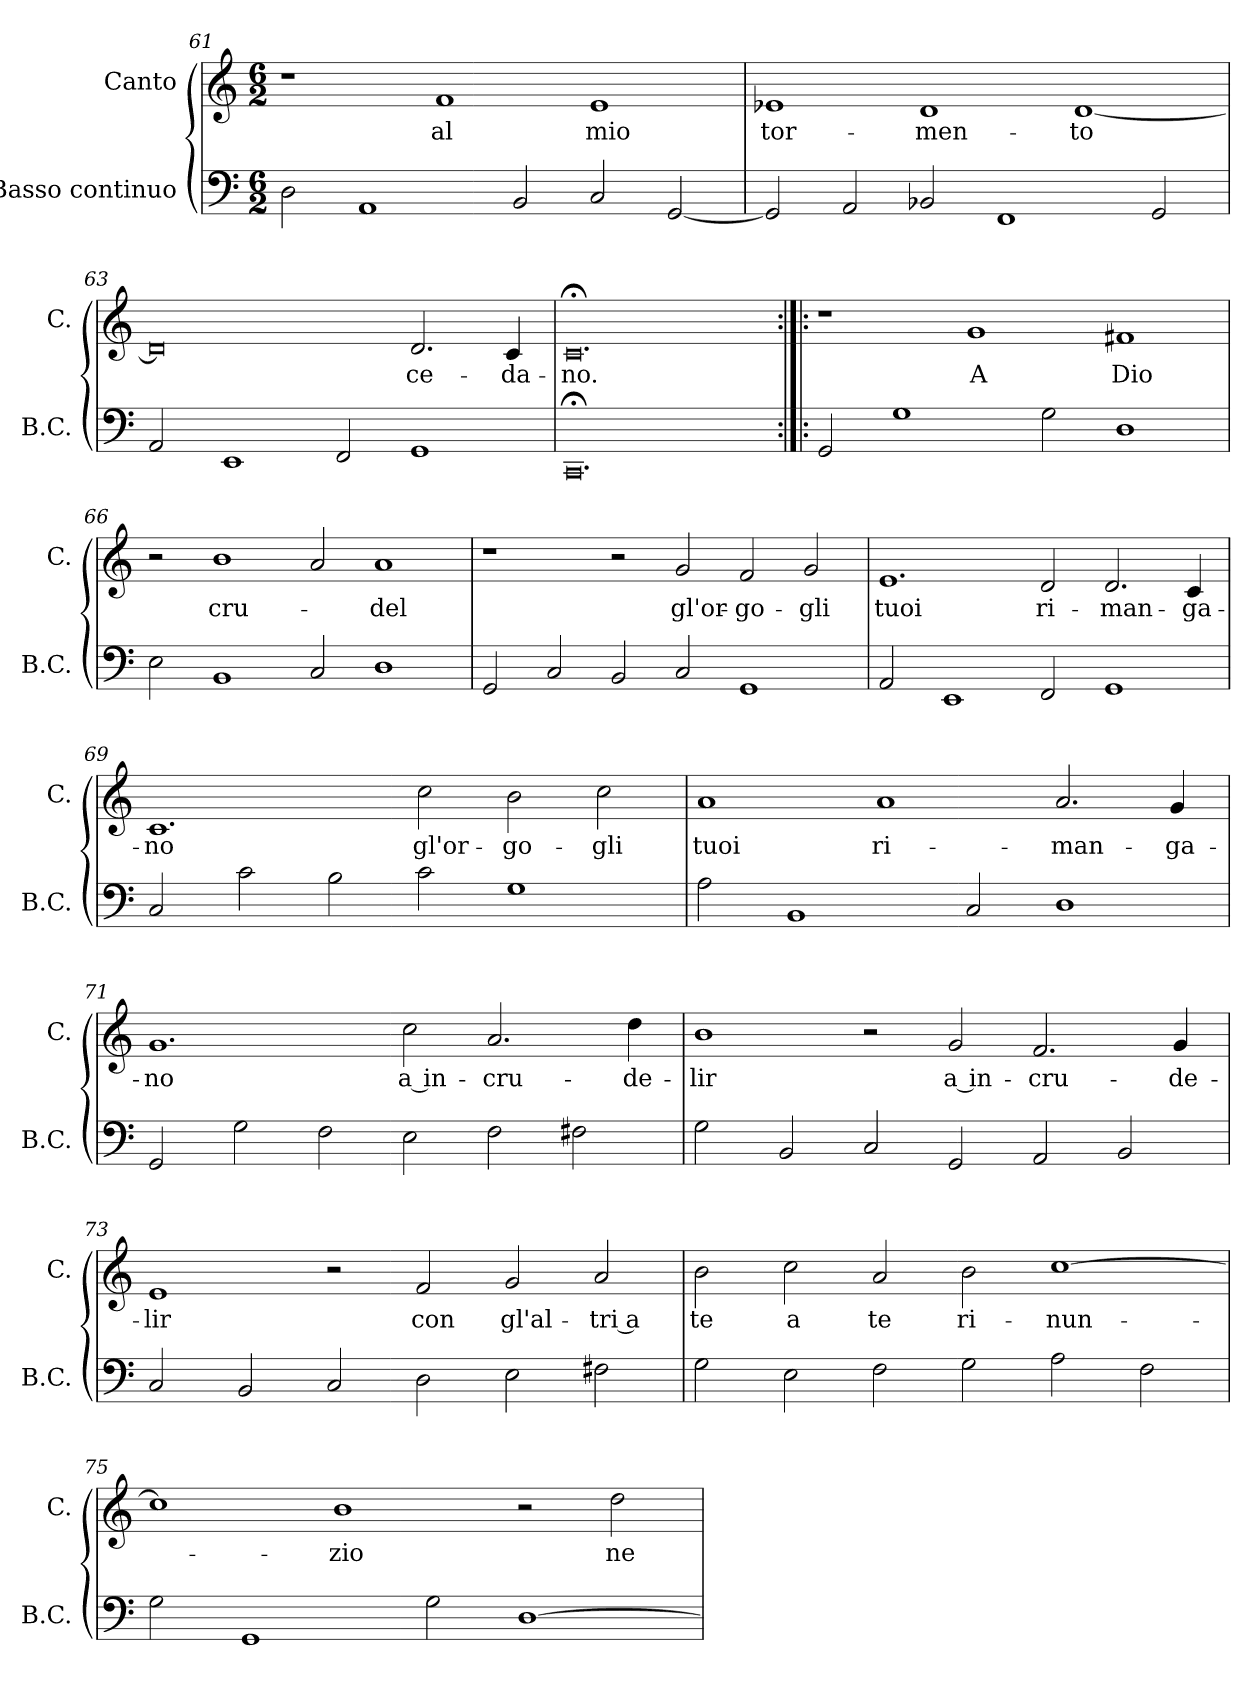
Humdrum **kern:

**kern	**kern	**text
*part2	*part1	*part1
*staff2	*staff1	*staff1
*I"Basso continuo	*I"Canto	*
*I'B.C.	*I'C.	*
*clefF4	*clefG2	*
*k[]	*k[]	*
*C:	*C:	*
*M6/2	*M6/2	*
=61	=61	=61
2D\	1r	.
1AA	.	.
.	1f	al
2BB/	.	.
2C/	1e	mio
[2GG/	.	.
=62	=62	=62
2GG/]	1e-X	tor-
2AA/	.	.
2BB-X/	1d	-men-
1FF	.	.
.	[1d	-to
2GG/	.	.
=63	=63	=63
2AA/	0d]	.
1EE	.	.
2FF/	.	.
1GG	2.d/	ce-
.	4c/	-da-
=64	=64	=64
0.CC;<	0.c;<	-no.
=65:|!|:	=65:|!|:	=65:|!|:
2GG/	1r	.
1G	.	.
.	1g	A
2G\	.	.
1D	1f#X	Dio
!!LO:LB:g=z
=66	=66	=66
2E\	2r	.
1BB	1b	cru-
2C/	2a/	.
1D	1a	-del
=67	=67	=67
2GG/	1r	.
2C/	.	.
2BB/	2r	.
2C/	2g/	gl'or-
1GG	2f/	-go-
.	2g/	-gli
=68	=68	=68
2AA/	1.e	tuoi
1EE	.	.
2FF/	2d/	ri-
1GG	2.d/	-man-
.	4c/	-ga-
=69	=69	=69
2C/	1.c	-no
2c\	.	.
2B\	.	.
2c\	2cc\	gl'or-
1G	2b\	-go-
.	2cc\	-gli
=70	=70	=70
2A\	1a	tuoi
1BB	.	.
.	1a	ri-
2C/	.	.
1D	2.a/	-man-
.	4g/	-ga-
!!LO:LB:g=z
=71	=71	=71
2GG/	1.g	-no
2G\	.	.
2F\	.	.
2E\	2cc\	a in-
2F\	2.a/	-cru-
2F#X\	.	.
.	4dd\	-de-
=72	=72	=72
2G\	1b	-lir
2BB/	.	.
2C/	2r	.
2GG/	2g/	a in-
2AA/	2.f/	-cru-
2BB/	.	.
.	4g/	-de-
=73	=73	=73
2C/	1e	-lir
2BB/	.	.
2C/	2r	.
2D\	2f/	con
2E\	2g/	gl'al-
2F#X\	2a/	-tri a
=74	=74	=74
2G\	2b\	te
2E\	2cc\	a
2F\	2a/	te
2G\	2b\	ri-
2A\	[1cc	-nun-
2F\	.	.
=75	=75	=75
2G\	1cc]	.
1GG	.	.
.	1b	-zio
2G\	.	.
[1D	2r	.
.	2dd\	ne
=	=	=
*-	*-	*-
